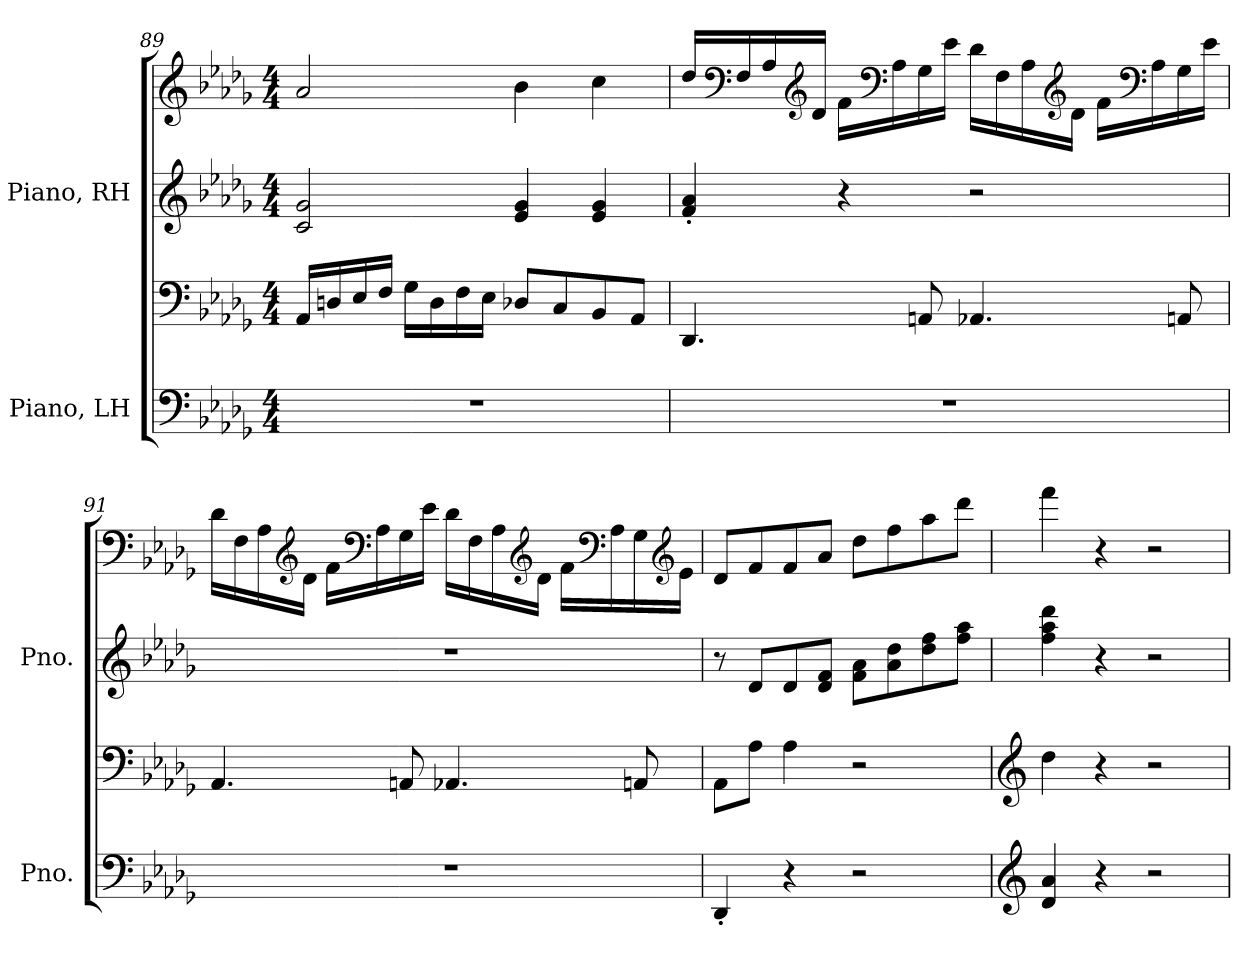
**kern	**kern	**kern	**kern
*part2	*part2	*part1	*part1
*staff4	*staff3	*staff2	*staff1
*I"Piano, LH	*	*I"Piano, RH	*
*I'Pno.	*	*I'Pno.	*
!!LO:LB:g=z
*clefF4	*clefF4	*clefG2	*clefG2
*k[b-e-a-d-g-]	*k[b-e-a-d-g-]	*k[b-e-a-d-g-]	*k[b-e-a-d-g-]
*M4/4	*M4/4	*M4/4	*M4/4
=89	=89	=89	=89
1r	16AA-/LL	2c/ 2g-/	2a-/
.	16Dn/	.	.
.	16E-/	.	.
.	16F/JJ	.	.
.	16G-\LL	.	.
.	16D\	.	.
.	16F\	.	.
.	16E-\JJ	.	.
.	8D-X/L	4e-/ 4g-/	4b-\
.	8C/	.	.
.	8BB-/	4e-/ 4g-/	4cc\
.	8AA-/J	.	.
=90	=90	=90	=90
1r	4.DD-/	4f/' 4a-/'	16dd-/LL
*	*	*	*clefF4
.	.	.	16F/
.	.	.	16A-/
*	*	*	*clefG2
.	.	.	16d-/JJ
.	.	4r	16f\LL
*	*	*	*clefF4
.	.	.	16A-\
.	8AAn/	.	16G-\
.	.	.	16e-\JJ
.	4.AA-X/	2r	16d-\LL
.	.	.	16F\
.	.	.	16A-\
*	*	*	*clefG2
.	.	.	16d-\JJ
.	.	.	16f\LL
*	*	*	*clefF4
.	.	.	16A-\
.	8AAn/	.	16G-\
.	.	.	16e-\JJ
!!LO:LB:g=z
=91	=91	=91	=91
1r	4.AA-/	1r	16d-\LL
.	.	.	16F\
.	.	.	16A-\
*	*	*	*clefG2
.	.	.	16d-\JJ
.	.	.	16f\LL
*	*	*	*clefF4
.	.	.	16A-\
.	8AAn/	.	16G-\
.	.	.	16e-\JJ
.	4.AA-X/	.	16d-\LL
.	.	.	16F\
.	.	.	16A-\
*	*	*	*clefG2
.	.	.	16d-\JJ
.	.	.	16f\LL
*	*	*	*clefF4
.	.	.	16A-\
.	8AAn/	.	16G-\
*	*	*	*clefG2
.	.	.	16e-\JJ
=92	=92	=92	=92
4DD-'/	8AA-\L	8r	8d-/L
.	8A-\J	8d-/L	8f/
4r	4A-\	8d-/	8f/
.	.	8d-/ 8f/J	8a-/J
2r	2r	8f\ 8a-\L	8dd-\L
.	.	8a-\ 8dd-\	8ff\
.	.	8dd-\ 8ff\	8aa-\
.	.	8ff\ 8aa-\J	8ddd-\J
=93	=93	=93	=93
*clefG2	*clefG2	*	*
4d-/ 4a-/	4dd-\	4ff\ 4aa-\ 4ddd-\	4fff\
4r	4r	4r	4r
2r	2r	2r	2r
=	=	=	=
*-	*-	*-	*-
